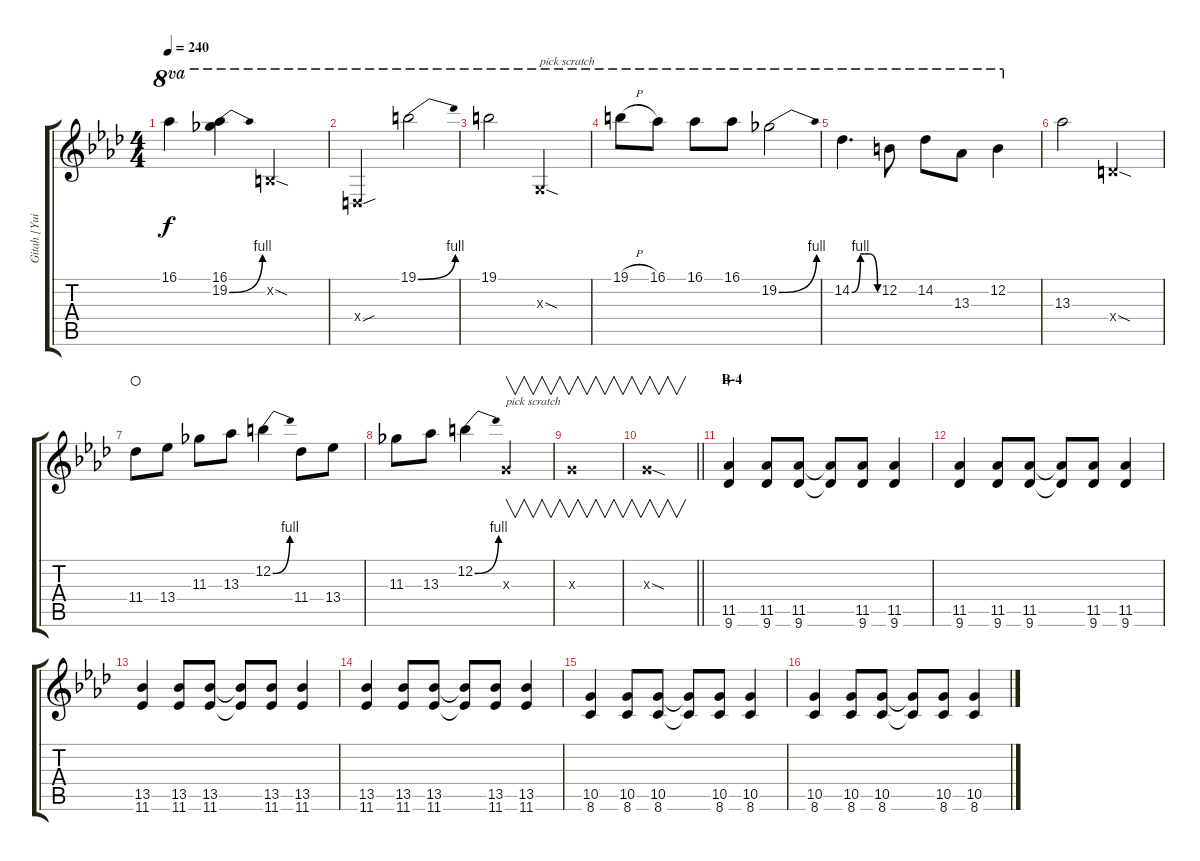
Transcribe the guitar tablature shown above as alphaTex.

\track ("Gitah [Yui]" "Gitah [Yui") {instrument overdrivenguitar}
\staff {score tabs}
\tuning (E4 B3 G3 D3 A2 E2) {hide}
\ts (4 4)
\tempo 240
\clef g2
\ks ab
16.1.4{ot 8va dy f} (16.1 19.2{be (bend 0 0 60 4)}).4{ot 8va} 0.2{sod x}.2{ot 8va} |
0.4{sou x}.2{ot 8va} 19.1{be (bend 0 0 60 4)}.2{ot 8va} |
19.1.2{ot 8va} 0.3{sod x}.2{ot 8va txt "pick scratch"} |
19.1{h}.8{ot 8va} 16.1.8{ot 8va} 16.1.8{ot 8va} 16.1.8{ot 8va} 19.2{be (bend 0 0 60 4)}.2{ot 8va} |
14.2{be (custom 0 0 20 4 30 4 40 4 60 0)}.4{d ot 8va} 12.2.8{ot 8va} 14.2.8{ot 8va} 13.3.8{ot 8va} 12.2.4{ot 8va} |
13.3.2 0.4{sod x}.2 |
11.4.8{waho} 13.4.8 11.3.8 13.3.8 12.2{be (bend 0 0 60 4)}.4 11.4.8 13.4.8 |
11.3.8 13.3.8 12.2{be (bend 0 0 60 4)}.4 0.3{x}.2{v txt "pick scratch"} |
0.3{x}.1{v} |
\barLineRight lightlight
0.3{sod x}.1{v} |
\section ("" "B-4")
(11.5 9.6).4{wahc} (11.5 9.6).8 (11.5 9.6).8 (11.5{t} 9.6{t}).8 (11.5 9.6).8 (11.5 9.6).4 |
(11.5 9.6).4 (11.5 9.6).8 (11.5 9.6).8 (11.5{t} 9.6{t}).8 (11.5 9.6).8 (11.5 9.6).4 |
(13.5 11.6).4 (13.5 11.6).8 (13.5 11.6).8 (13.5{t} 11.6{t}).8 (13.5 11.6).8 (13.5 11.6).4 |
(13.5 11.6).4 (13.5 11.6).8 (13.5 11.6).8 (13.5{t} 11.6{t}).8 (13.5 11.6).8 (13.5 11.6).4 |
(10.5 8.6).4 (10.5 8.6).8 (10.5 8.6).8 (10.5{t} 8.6{t}).8 (10.5 8.6).8 (10.5 8.6).4 |
(10.5 8.6).4 (10.5 8.6).8 (10.5 8.6).8 (10.5{t} 8.6{t}).8 (10.5 8.6).8 (10.5 8.6).4
